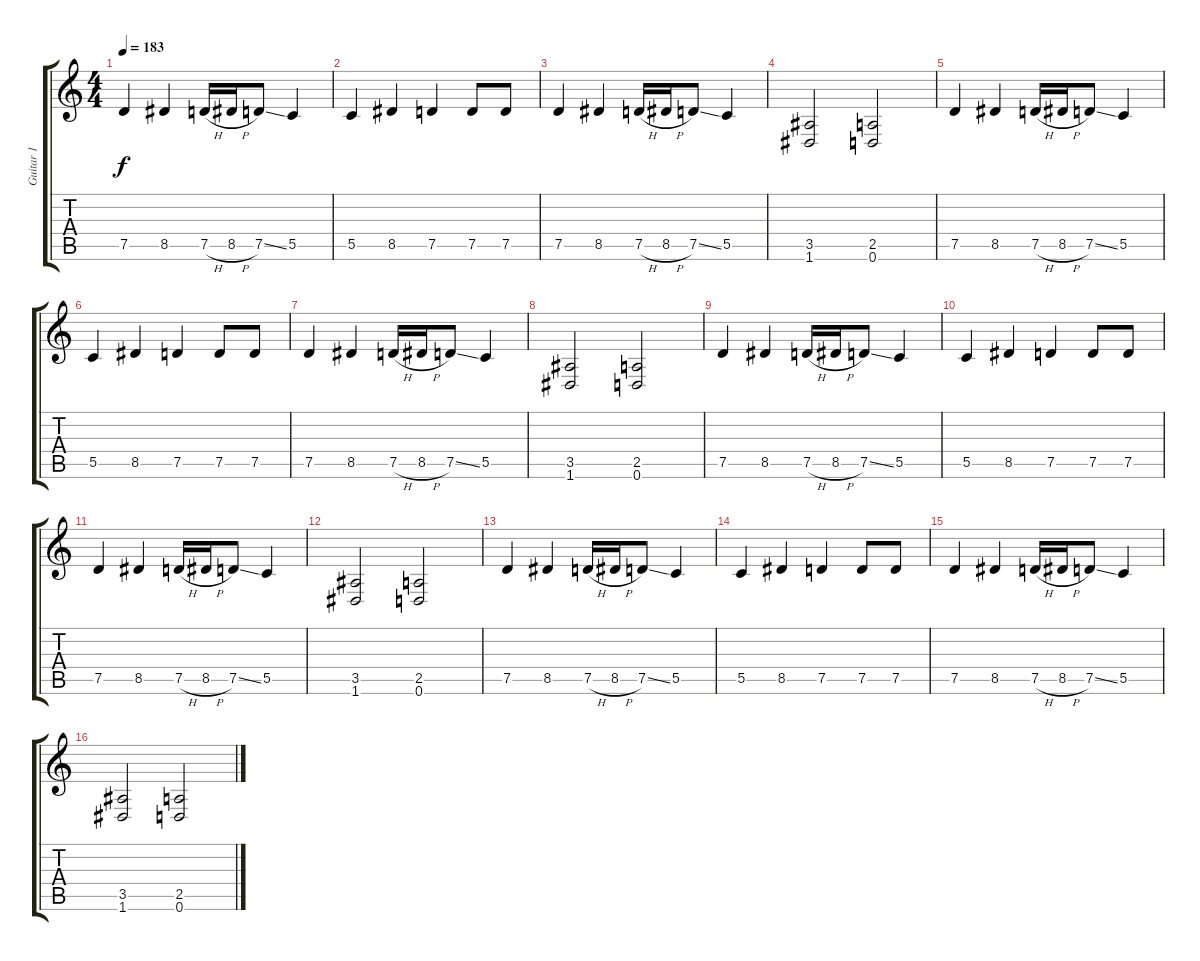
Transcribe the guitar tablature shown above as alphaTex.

\track ("Guitar 1" "Guitar 1") {instrument distortionguitar}
\staff {score tabs}
\tuning (D4 A3 F3 C3 G2 D2) {hide}
\ts (4 4)
\tempo 183
\clef g2
\ks c
7.5.4{dy f} 8.5.4 7.5{h}.16 8.5{h}.16 7.5{ss}.8 5.5.4 |
5.5.4 8.5.4 7.5.4 7.5.8 7.5.8 |
7.5.4 8.5.4 7.5{h}.16 8.5{h}.16 7.5{ss}.8 5.5.4 |
(3.5 1.6).2 (2.5 0.6).2 |
7.5.4 8.5.4 7.5{h}.16 8.5{h}.16 7.5{ss}.8 5.5.4 |
5.5.4 8.5.4 7.5.4 7.5.8 7.5.8 |
7.5.4 8.5.4 7.5{h}.16 8.5{h}.16 7.5{ss}.8 5.5.4 |
(3.5 1.6).2 (2.5 0.6).2 |
\section ("" "")
7.5.4 8.5.4 7.5{h}.16 8.5{h}.16 7.5{ss}.8 5.5.4 |
5.5.4 8.5.4 7.5.4 7.5.8 7.5.8 |
7.5.4 8.5.4 7.5{h}.16 8.5{h}.16 7.5{ss}.8 5.5.4 |
(3.5 1.6).2 (2.5 0.6).2 |
7.5.4 8.5.4 7.5{h}.16 8.5{h}.16 7.5{ss}.8 5.5.4 |
5.5.4 8.5.4 7.5.4 7.5.8 7.5.8 |
7.5.4 8.5.4 7.5{h}.16 8.5{h}.16 7.5{ss}.8 5.5.4 |
(3.5 1.6).2 (2.5 0.6).2
